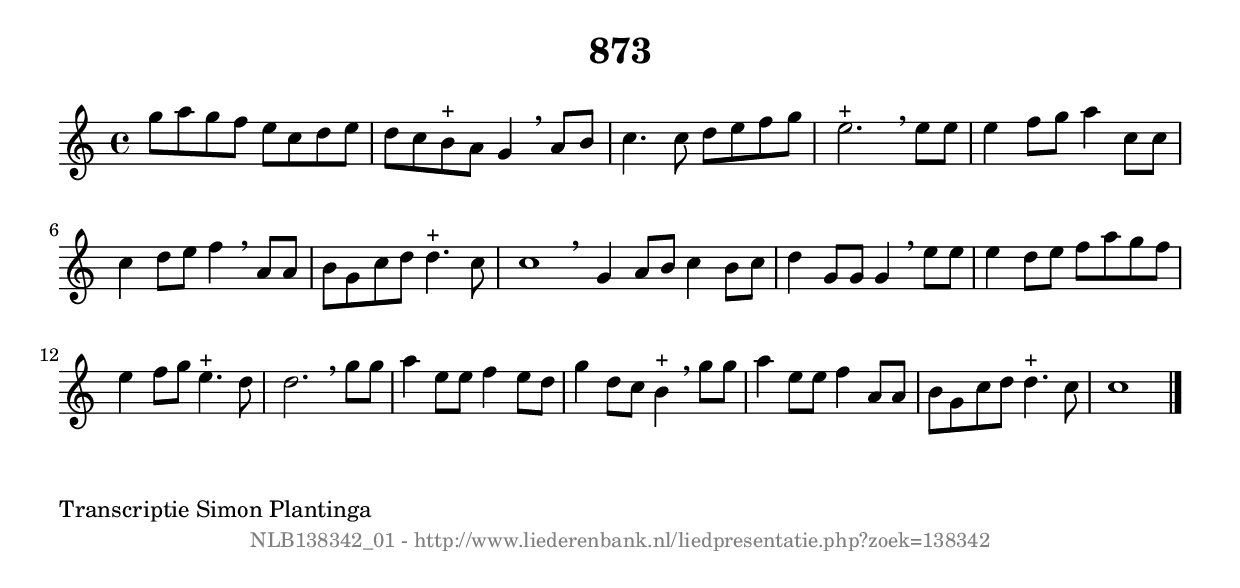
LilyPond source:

%
% produced by wce2krn 1.64 (7 June 2014)
%
\version"2.16"
#(append! paper-alist '(("long" . (cons (* 210 mm) (* 2000 mm)))))
#(set-default-paper-size "long")
sb = {\breathe}
mBreak = {\breathe }
bBreak = {\breathe }
x = {\once\override NoteHead #'style = #'cross }
gl=\glissando
itime={\override Staff.TimeSignature #'stencil = ##f }
ficta = {\once\set suggestAccidentals = ##t}
fine = {\once\override Score.RehearsalMark #'self-alignment-X = #1 \mark \markup {\italic{Fine}}}
dc = {\once\override Score.RehearsalMark #'self-alignment-X = #1 \mark \markup {\italic{D.C.}}}
dcf = {\once\override Score.RehearsalMark #'self-alignment-X = #1 \mark \markup {\italic{D.C. al Fine}}}
dcc = {\once\override Score.RehearsalMark #'self-alignment-X = #1 \mark \markup {\italic{D.C. al Coda}}}
ds = {\once\override Score.RehearsalMark #'self-alignment-X = #1 \mark \markup {\italic{D.S.}}}
dsf = {\once\override Score.RehearsalMark #'self-alignment-X = #1 \mark \markup {\italic{D.S. al Fine}}}
dsc = {\once\override Score.RehearsalMark #'self-alignment-X = #1 \mark \markup {\italic{D.S. al Coda}}}
pv = {\set Score.repeatCommands = #'((volta "1"))}
sv = {\set Score.repeatCommands = #'((volta "2"))}
tv = {\set Score.repeatCommands = #'((volta "3"))}
qv = {\set Score.repeatCommands = #'((volta "4"))}
xv = {\set Score.repeatCommands = #'((volta #f))}
\header{ tagline = ""
title = "873"
}
\score {{
\key c \major
\relative g'
{
\set melismaBusyProperties = #'()
\time 4/4
\tempo 4=120
\override Score.MetronomeMark #'transparent = ##t
\override Score.RehearsalMark #'break-visibility = #(vector #t #t #f)
g'8 a8 g8 f8 e8 c8 d8 e8 | d8 c8 b8^"+" a8 g4 \sb a8 b8 | c4. c8 d8 e8 f8 g8 | e2.^"+" \mBreak
e8 e8 | e4 f8 g8 a4 c,8 c8 | c4 d8 e8 f4 \sb a,8 a8 | b8 g8 c8 d8 d4.^"+" c8 | c1 \bar ":|:" \bBreak
g4 a8 b8 c4 b8 c8 | d4 g,8 g8 g4 \sb e'8 e8 | e4 d8 e8 f8 a8 g8 f8 | e4 f8 g8 e4.^"+" d8 | d2. \mBreak
g8 g8 | a4 e8 e8 f4 e8 d8 | g4 d8 c8 b4^"+" \sb g'8 g8 | a4 e8 e8 f4 a,8 a8 | b8 g8 c8 d8 d4.^"+" c8 | c1 \bar "|."
 }}
 \midi { }
 \layout {
            indent = 0.0\cm
}
}
\markup { \wordwrap-string #" 
Transcriptie Simon Plantinga
"}
\markup { \vspace #0 } \markup { \with-color #grey \fill-line { \center-column { \smaller "NLB138342_01 - http://www.liederenbank.nl/liedpresentatie.php?zoek=138342" } } }
